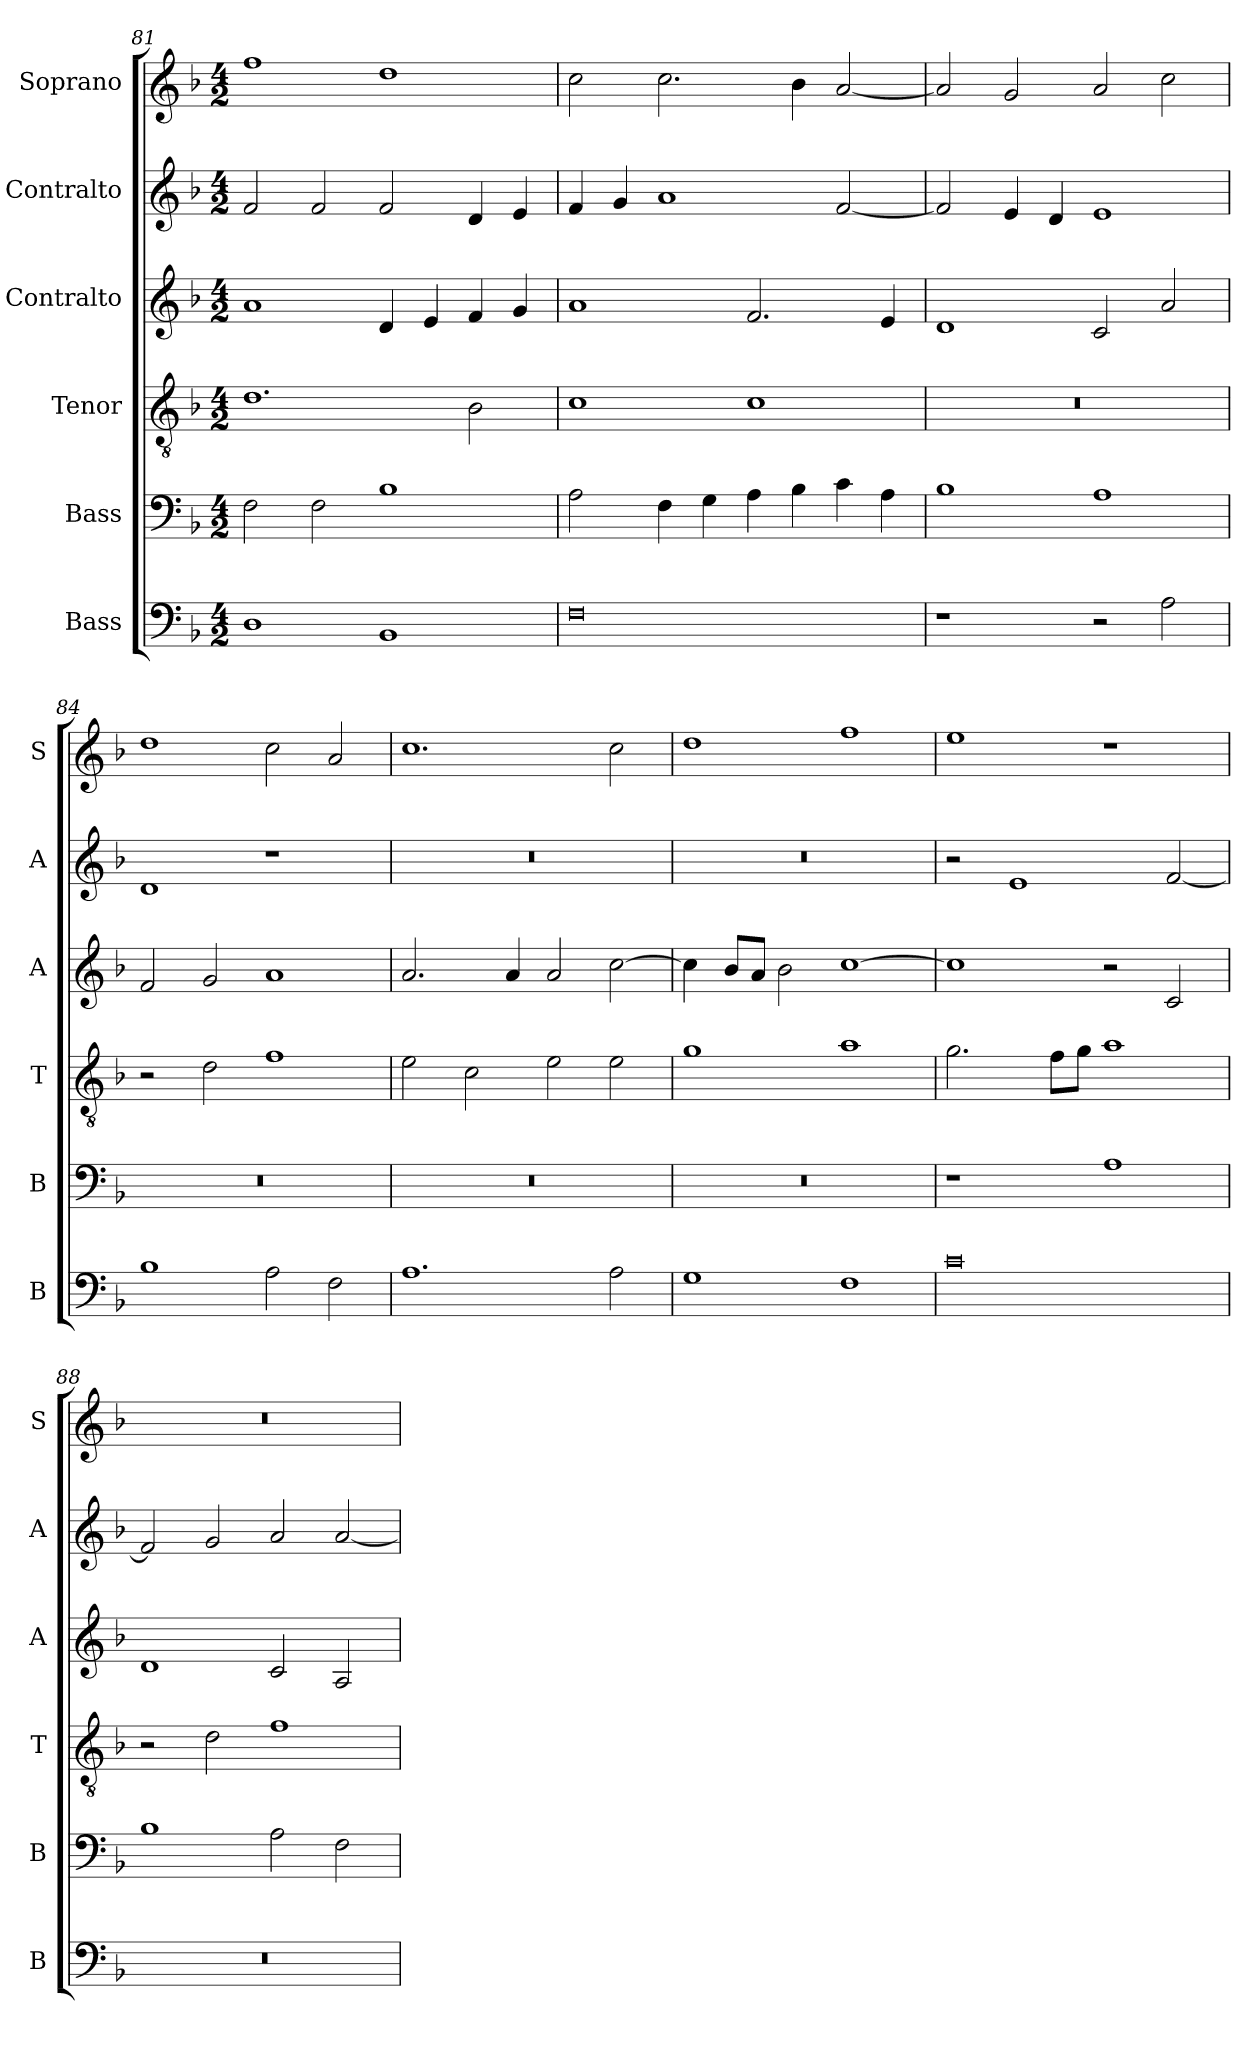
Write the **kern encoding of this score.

**kern	**kern	**kern	**kern	**kern	**kern
*part6	*part5	*part4	*part3	*part2	*part1
*staff6	*staff5	*staff4	*staff3	*staff2	*staff1
*I"Bass	*I"Bass	*I"Tenor	*I"Contralto	*I"Contralto	*I"Soprano
*I'B	*I'B	*I'T	*I'A	*I'A	*I'S
*clefF4	*clefF4	*clefGv2	*clefG2	*clefG2	*clefG2
*k[b-]	*k[b-]	*k[b-]	*k[b-]	*k[b-]	*k[b-]
*F:ion	*F:ion	*F:ion	*F:ion	*F:ion	*F:ion
*M4/2	*M4/2	*M4/2	*M4/2	*M4/2	*M4/2
=81	=81	=81	=81	=81	=81
1D	2F	1.d	1a	2f	1ff
.	2F	.	.	2f	.
1BB-	1B-	.	4d	2f	1dd
.	.	.	4e	.	.
.	.	2B-	4f	4d	.
.	.	.	4g	4e	.
=82	=82	=82	=82	=82	=82
0F	2A	1c	1a	4f	2cc
.	.	.	.	4g	.
.	4F	.	.	1a	2.cc
.	4G	.	.	.	.
.	4A	1c	2.f	.	.
.	4B-	.	.	.	4b-
.	4c	.	.	[2f	[2a
.	4A	.	4e	.	.
=83	=83	=83	=83	=83	=83
1r	1B-	0r	1d	2f]	2a]
.	.	.	.	4e	2g
.	.	.	.	4d	.
2r	1A	.	2c	1e	2a
2A	.	.	2a	.	2cc
=84	=84	=84	=84	=84	=84
1B-	0r	2r	2f	1d	1dd
.	.	2d	2g	.	.
2A	.	1f	1a	1r	2cc
2F	.	.	.	.	2a
=85	=85	=85	=85	=85	=85
1.A	0r	2e	2.a	0r	1.cc
.	.	2c	.	.	.
.	.	.	4a	.	.
.	.	2e	2a	.	.
2A	.	2e	[2cc	.	2cc
=86	=86	=86	=86	=86	=86
1G	0r	1g	4cc]	0r	1dd
.	.	.	8b-/L	.	.
.	.	.	8a/J	.	.
.	.	.	2b-	.	.
1F	.	1a	[1cc	.	1ff
=87	=87	=87	=87	=87	=87
0c	1r	2.g	1cc]	2r	1ee
.	.	.	.	1e	.
.	.	8f\L	.	.	.
.	.	8g\J	.	.	.
.	1A	1a	2r	.	1r
.	.	.	2c	[2f	.
=88	=88	=88	=88	=88	=88
0r	1B-	2r	1d	2f]	0r
.	.	2d	.	2g	.
.	2A	1f	2c	2a	.
.	2F	.	2A	[2a	.
=	=	=	=	=	=
*-	*-	*-	*-	*-	*-
